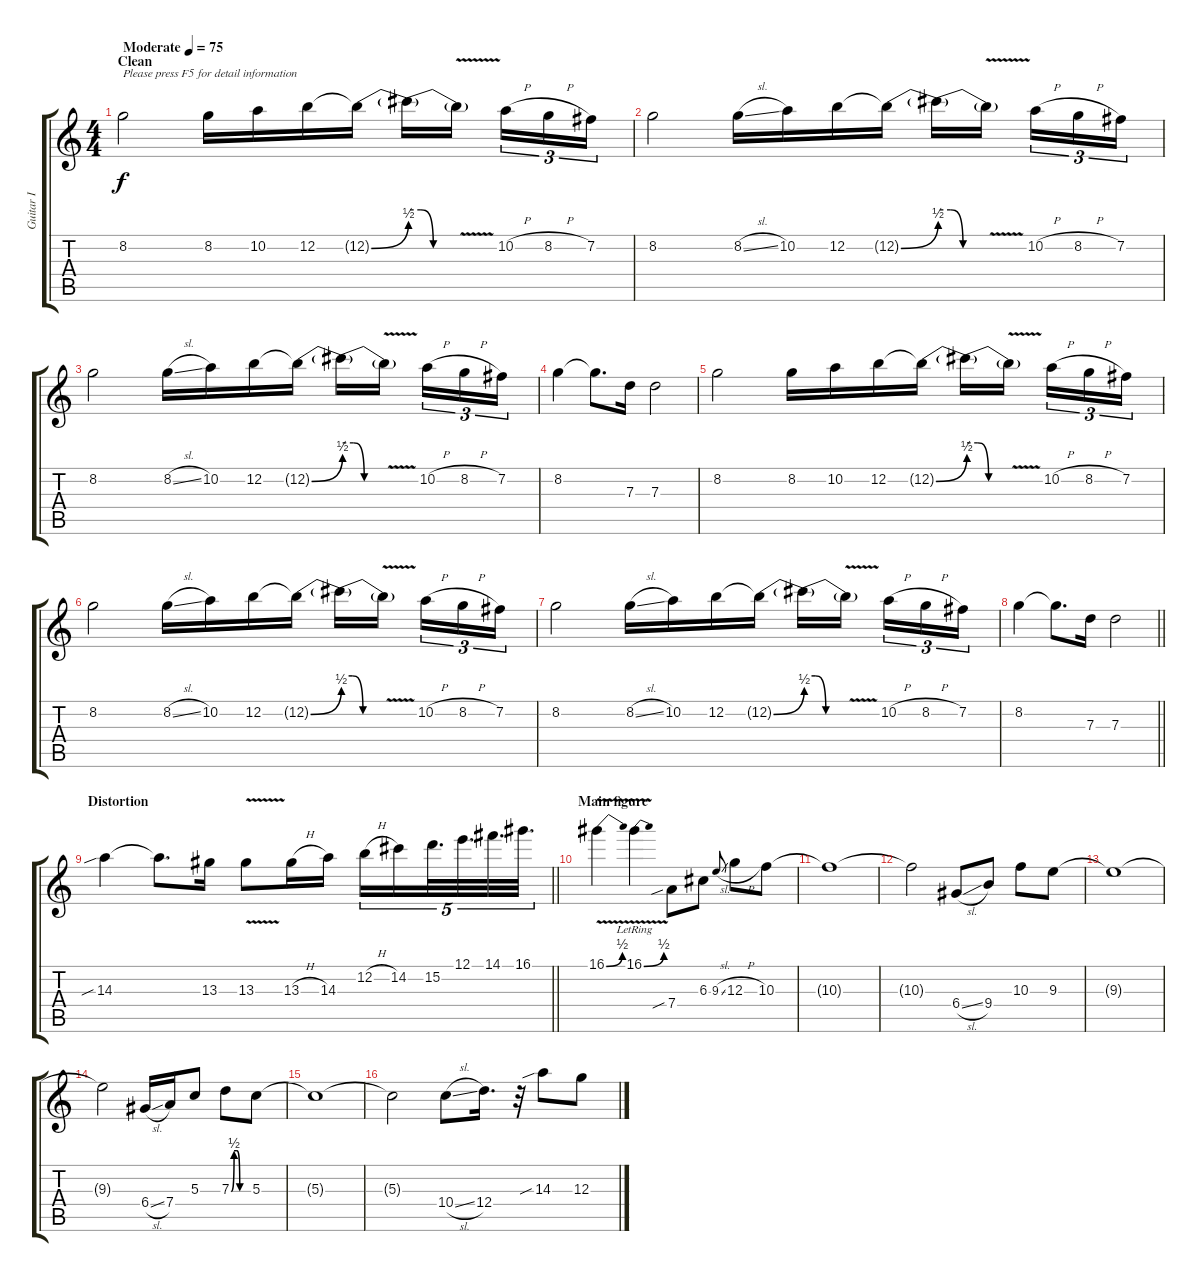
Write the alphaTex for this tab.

\track ("Guitar I" "Guitar I") {instrument distortionguitar}
\staff {score tabs}
\tuning (E4 B3 G3 D3 A2 E2) {hide}
\ts (4 4)
\section ("" "Clean")
\tempo (75 "Moderate")
\clef g2
\ks c
8.2.2{txt "Please press F5 for detail information" dy f balance 8 instrument electricguitarclean} 8.2.16 10.2.16 12.2.16 12.2{be (bend 0 0 60 2) t}.16 12.2{be (custom 0 4 15 4 30 0 60 0) t}.16 12.2{v t}.16{beam splitsecondary} 10.2{h}.16{tu (3 2)} 8.2{h}.16{tu (3 2)} 7.2.16{tu (3 2)} |
8.2.2 8.2{sl}.16 10.2.16 12.2.16 12.2{be (bend 0 0 60 2) t}.16 12.2{be (custom 0 4 15 4 30 0 60 0) t}.16 12.2{v t}.16{beam splitsecondary} 10.2{h}.16{tu (3 2)} 8.2{h}.16{tu (3 2)} 7.2.16{tu (3 2)} |
8.2.2 8.2{sl}.16 10.2.16 12.2.16 12.2{be (bend 0 0 60 2) t}.16 12.2{be (custom 0 4 15 4 30 0 60 0) t}.16 12.2{v t}.16{beam splitsecondary} 10.2{h}.16{tu (3 2)} 8.2{h}.16{tu (3 2)} 7.2.16{tu (3 2)} |
8.2.4 8.2{t}.8{d} 7.3.16 7.3.2 |
8.2.2 8.2.16 10.2.16 12.2.16 12.2{be (bend 0 0 60 2) t}.16 12.2{be (custom 0 4 15 4 30 0 60 0) t}.16 12.2{v t}.16{beam splitsecondary} 10.2{h}.16{tu (3 2)} 8.2{h}.16{tu (3 2)} 7.2.16{tu (3 2)} |
8.2.2 8.2{sl}.16 10.2.16 12.2.16 12.2{be (bend 0 0 60 2) t}.16 12.2{be (custom 0 4 15 4 30 0 60 0) t}.16 12.2{v t}.16{beam splitsecondary} 10.2{h}.16{tu (3 2)} 8.2{h}.16{tu (3 2)} 7.2.16{tu (3 2)} |
8.2.2 8.2{sl}.16 10.2.16 12.2.16 12.2{be (bend 0 0 60 2) t}.16 12.2{be (custom 0 4 15 4 30 0 60 0) t}.16 12.2{v t}.16{beam splitsecondary} 10.2{h}.16{tu (3 2)} 8.2{h}.16{tu (3 2)} 7.2.16{tu (3 2)} |
\barLineRight lightlight
8.2.4 8.2{t}.8{d} 7.3.16 7.3.2 |
\section ("" "Distortion")
\barLineRight lightlight
14.3{sib}.4{balance 5 instrument distortionguitar} 14.3{t}.8{d} 13.3.16 13.3{v}.8 13.3{h}.16 14.3.16 12.2{h}.16{tu (5 4)} 14.2.16{tu (5 4)} 15.2.32{d tu (5 4)} 12.1.32{d tu (5 4)} 14.1.32{d tu (5 4)} 16.1.32{d tu (5 4)} |
\section ("" "Main figure")
16.1{be (bend 0 0 60 2) v}.4 16.1{be (bend 0 0 60 2) v lr}.4{volume 0} 7.4{sib}.8{volume 14 balance 14} 6.3.8 9.3{sl}.8{gr onbeat} 12.3{h}.8 10.3.8 |
10.3{t}.1 |
10.3{t}.2 6.4{sl}.8 9.4.8 10.3.8 9.3.8 |
9.3{t}.1 |
9.3{t}.2 6.4{sl}.16 7.4.16 5.3.8 7.3{be (custom 0 0 10 2 20 2 30 0 60 0)}.8 5.3.8 |
5.3{t}.1 |
5.3{t}.2 10.4{sl}.8 12.4.16{d} r.32 14.3{sib}.8 12.3.8
